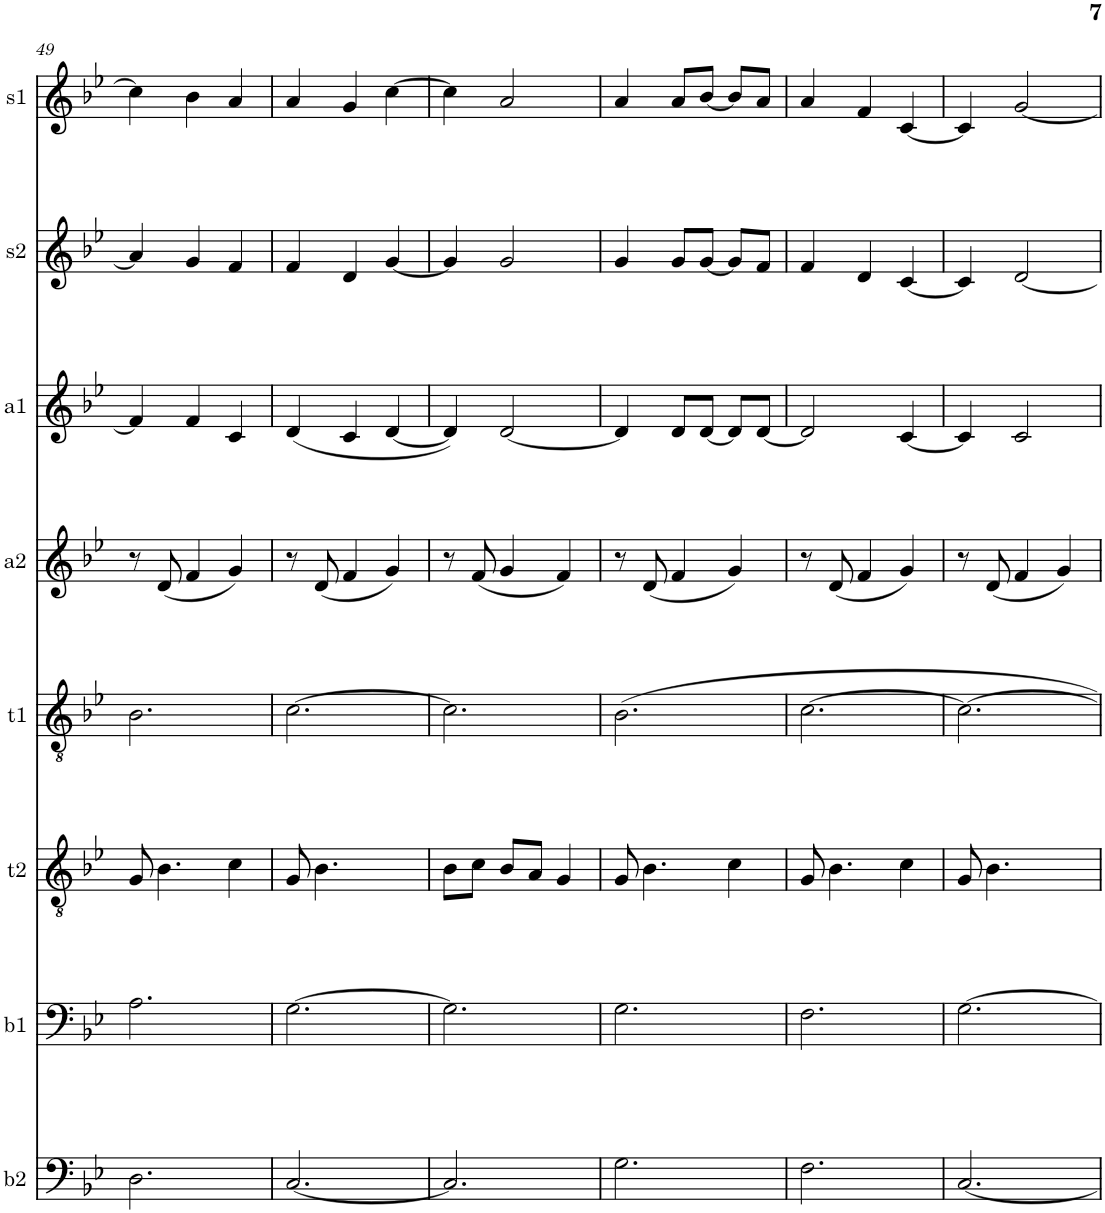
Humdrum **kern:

**kern	**kern	**kern	**kern	**kern	**kern	**kern	**kern
*part8	*part7	*part6	*part5	*part4	*part3	*part2	*part1
*staff8	*staff7	*staff6	*staff5	*staff4	*staff3	*staff2	*staff1
*I"b2	*I"b1	*I"t2	*I"t1	*I"a2	*I"a1	*I"s2	*I"s1
*I'b2	*I'b1	*I't2	*I't1	*I'a2	*I'a1	*I's2	*I's1
!!LO:PB:g=z
*clefF4	*clefF4	*clefGv2	*clefGv2	*clefG2	*clefG2	*clefG2	*clefG2
*k[b-e-]	*k[b-e-]	*k[b-e-]	*k[b-e-]	*k[b-e-]	*k[b-e-]	*k[b-e-]	*k[b-e-]
*M3/4	*M3/4	*M3/4	*M3/4	*M3/4	*M3/4	*M3/4	*M3/4
=49	=49	=49	=49	=49	=49	=49	=49
2.D\	2.A\	8G/	2.B-\	8r	4f/]	4a/]	4cc\]
.	.	4.B-\	.	(8d/	.	.	.
.	.	.	.	4f/	4f/	4g/	4b-\
.	.	4c\	.	4g/)	4c/	4f/	4a/
=50	=50	=50	=50	=50	=50	=50	=50
[2.C/	[2.G\	8G/	[2.c\	8r	(4d/	4f/	4a/
.	.	4.B-\	.	(8d/	.	.	.
.	.	.	.	4f/	4c/	4d/	4g/
.	.	4ryy	.	4g/)	[4d/	[4g/	[4cc\
=51	=51	=51	=51	=51	=51	=51	=51
2.C/]	2.G\]	8B-\L	2.c\]	8r	4d/])	4g/]	4cc\]
.	.	8c\J	.	(8f/	.	.	.
.	.	8B-/L	.	4g/	[2d/	2g/	2a/
.	.	8A/J	.	.	.	.	.
.	.	4G/	.	4f/)	.	.	.
=52	=52	=52	=52	=52	=52	=52	=52
2.G\	2.G\	8G/	2.B-\	8r	4d/]	4g/	4a/
.	.	4.B-\	.	(8d/	.	.	.
.	.	.	.	4f/	8d/L	8g/L	8a/L
.	.	.	.	.	[8d/J	[8g/J	[8b-/J
.	.	4c\	.	4g/)	8d/L]	8g/L]	8b-/L]
.	.	.	.	.	[8d/J	8f/J	8a/J
=53	=53	=53	=53	=53	=53	=53	=53
2.F\	2.F\	8G/	[2.c\	8r	2d/]	4f/	4a/
.	.	4.B-\	.	(8d/	.	.	.
.	.	.	.	4f/	.	4d/	4f/
.	.	4c\	.	4g/)	[4c/	[4c/	[4c/
=54	=54	=54	=54	=54	=54	=54	=54
[2.C/	[2.G\	8G/	2.c\_	8r	4c/]	4c/]	4c/]
.	.	4.B-\	.	(8d/	.	.	.
.	.	.	.	4f/	2c/	[2d/	[2g/
.	.	4ryy	.	4g/)	.	.	.
=	=	=	=	=	=	=	=
*-	*-	*-	*-	*-	*-	*-	*-
